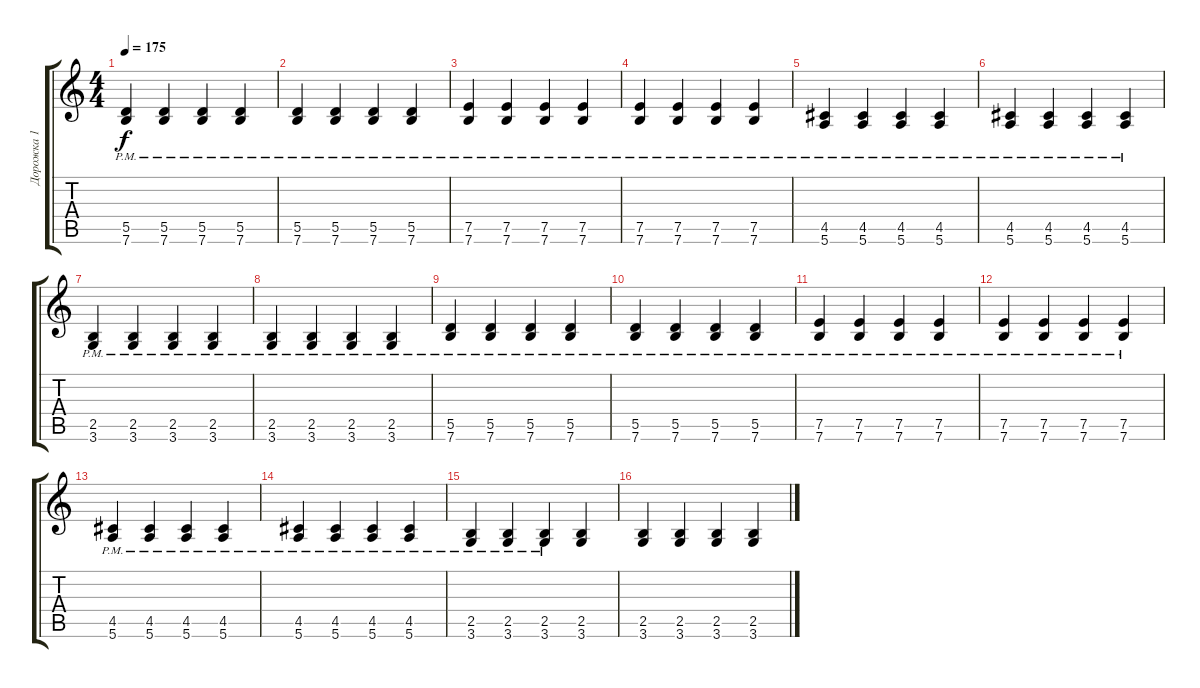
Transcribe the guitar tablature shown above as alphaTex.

\track ("Дорожка 1" "Дорожка 1") {instrument distortionguitar}
\staff {score tabs}
\tuning (E4 B3 G3 D3 A2 E2) {hide}
\ts (4 4)
\tempo 175
\clef g2
\ks c
(5.5{pm} 7.6{pm}).4{dy f} (5.5{pm} 7.6{pm}).4 (5.5{pm} 7.6{pm}).4 (5.5{pm} 7.6{pm}).4 |
(5.5{pm} 7.6{pm}).4 (5.5{pm} 7.6{pm}).4 (5.5{pm} 7.6{pm}).4 (5.5{pm} 7.6{pm}).4 |
(7.5{pm} 7.6{pm}).4 (7.5{pm} 7.6{pm}).4 (7.5{pm} 7.6{pm}).4 (7.5{pm} 7.6{pm}).4 |
(7.5{pm} 7.6{pm}).4 (7.5{pm} 7.6{pm}).4 (7.5{pm} 7.6{pm}).4 (7.5{pm} 7.6{pm}).4 |
(4.5{pm} 5.6{pm}).4 (4.5{pm} 5.6{pm}).4 (4.5{pm} 5.6{pm}).4 (4.5{pm} 5.6{pm}).4 |
(4.5{pm} 5.6{pm}).4 (4.5{pm} 5.6{pm}).4 (4.5{pm} 5.6{pm}).4 (4.5{pm} 5.6{pm}).4 |
(2.5{pm} 3.6{pm}).4 (2.5{pm} 3.6{pm}).4 (2.5{pm} 3.6{pm}).4 (2.5{pm} 3.6{pm}).4 |
(2.5{pm} 3.6{pm}).4 (2.5{pm} 3.6{pm}).4 (2.5{pm} 3.6{pm}).4 (2.5{pm} 3.6{pm}).4 |
(5.5{pm} 7.6{pm}).4 (5.5{pm} 7.6{pm}).4 (5.5{pm} 7.6{pm}).4 (5.5{pm} 7.6{pm}).4 |
(5.5{pm} 7.6{pm}).4 (5.5{pm} 7.6{pm}).4 (5.5{pm} 7.6{pm}).4 (5.5{pm} 7.6{pm}).4 |
(7.5{pm} 7.6{pm}).4 (7.5{pm} 7.6{pm}).4 (7.5{pm} 7.6{pm}).4 (7.5{pm} 7.6{pm}).4 |
(7.5{pm} 7.6{pm}).4 (7.5{pm} 7.6{pm}).4 (7.5{pm} 7.6{pm}).4 (7.5{pm} 7.6{pm}).4 |
(4.5{pm} 5.6{pm}).4 (4.5{pm} 5.6{pm}).4 (4.5{pm} 5.6{pm}).4 (4.5{pm} 5.6{pm}).4 |
(4.5{pm} 5.6{pm}).4 (4.5{pm} 5.6{pm}).4 (4.5{pm} 5.6{pm}).4 (4.5{pm} 5.6{pm}).4 |
(2.5{pm} 3.6{pm}).4 (2.5{pm} 3.6{pm}).4 (2.5{pm} 3.6{pm}).4 (2.5 3.6).4 |
(2.5 3.6).4 (2.5 3.6).4 (2.5 3.6).4 (2.5 3.6).4
